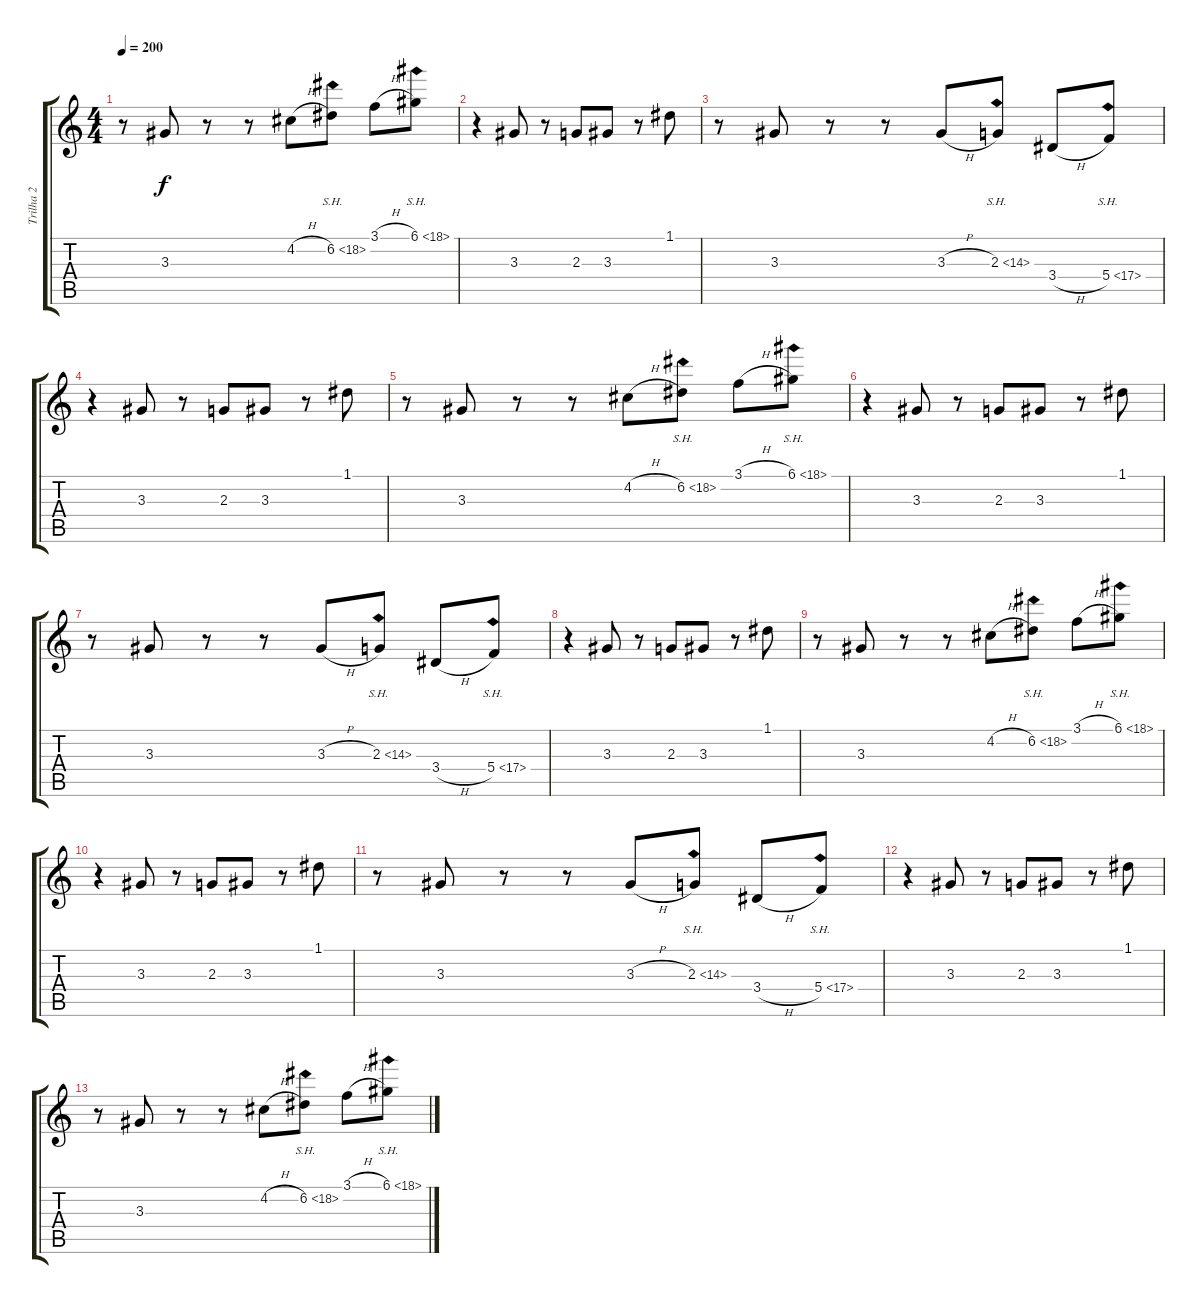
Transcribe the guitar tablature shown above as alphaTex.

\track ("Trilha 2" "Trilha 2") {instrument overdrivenguitar}
\staff {score tabs}
\tuning (D4 A3 F3 C3 G2 C2) {hide}
\ts (4 4)
\tempo 200
\clef g2
\ks c
r.8{dy f} 3.3.8 r.8 r.8 4.2{h}.8 6.2{sh 12}.8 3.1{h}.8 6.1{sh 12}.8 |
r.4 3.3.8 r.8 2.3.8 3.3.8 r.8 1.1.8 |
r.8 3.3.8 r.8 r.8 3.3{h}.8 2.3{sh 12}.8 3.4{h}.8 5.4{sh 12}.8 |
r.4 3.3.8 r.8 2.3.8 3.3.8 r.8 1.1.8 |
r.8 3.3.8 r.8 r.8 4.2{h}.8 6.2{sh 12}.8 3.1{h}.8 6.1{sh 12}.8 |
r.4 3.3.8 r.8 2.3.8 3.3.8 r.8 1.1.8 |
r.8 3.3.8 r.8 r.8 3.3{h}.8 2.3{sh 12}.8 3.4{h}.8 5.4{sh 12}.8 |
r.4 3.3.8 r.8 2.3.8 3.3.8 r.8 1.1.8 |
r.8 3.3.8 r.8 r.8 4.2{h}.8 6.2{sh 12}.8 3.1{h}.8 6.1{sh 12}.8 |
r.4 3.3.8 r.8 2.3.8 3.3.8 r.8 1.1.8 |
r.8 3.3.8 r.8 r.8 3.3{h}.8 2.3{sh 12}.8 3.4{h}.8 5.4{sh 12}.8 |
r.4 3.3.8 r.8 2.3.8 3.3.8 r.8 1.1.8 |
r.8 3.3.8 r.8 r.8 4.2{h}.8 6.2{sh 12}.8 3.1{h}.8 6.1{sh 12}.8
